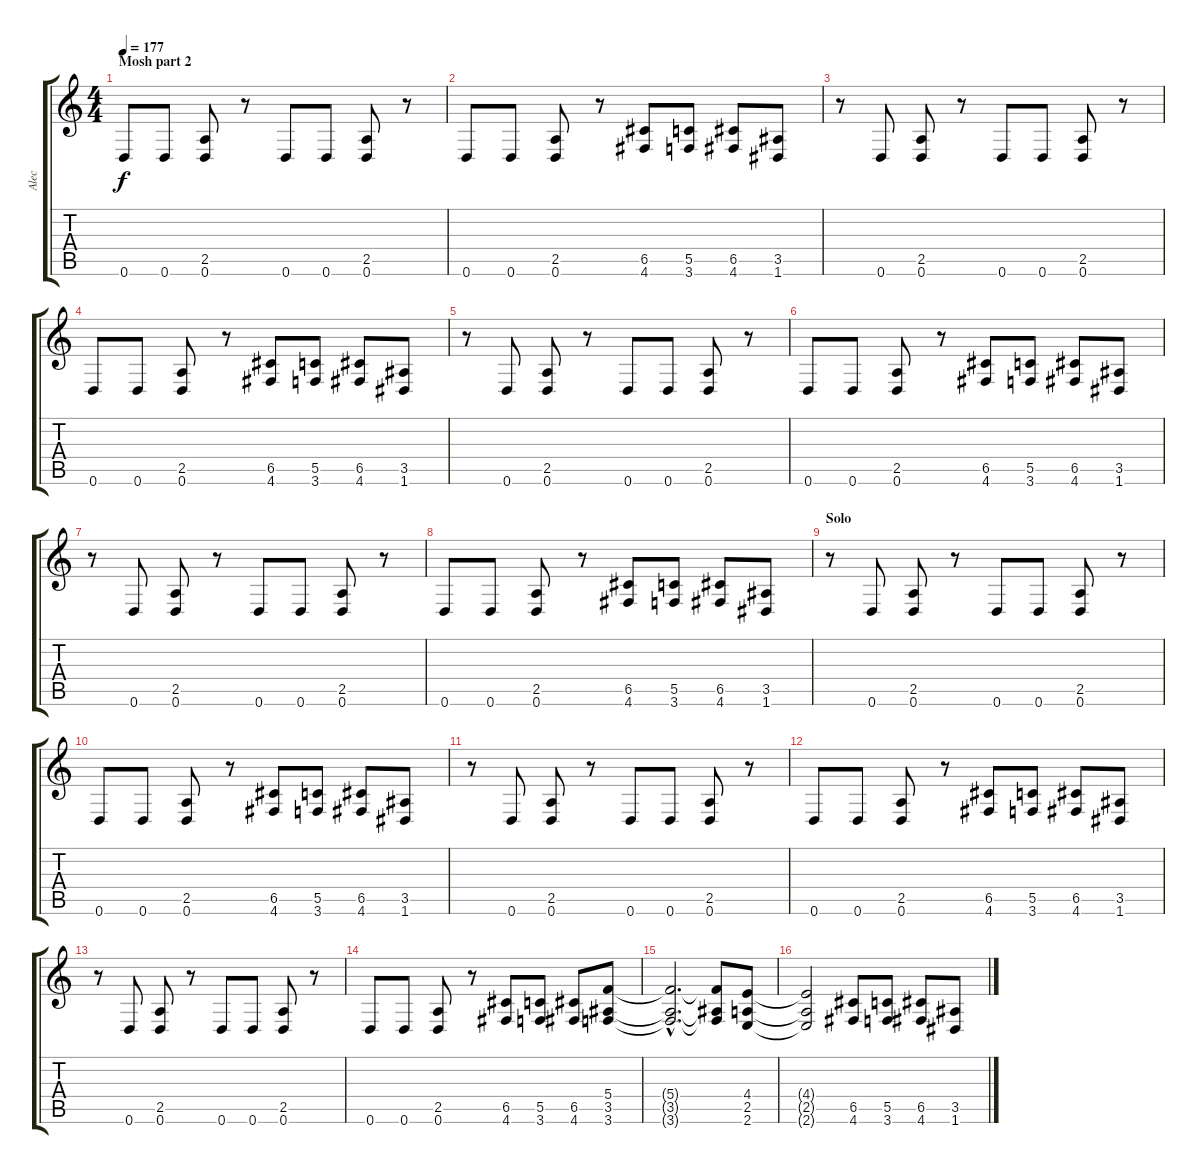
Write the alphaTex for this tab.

\track ("Alec" "Alec") {instrument distortionguitar}
\staff {score tabs}
\tuning (D4 A3 F3 C3 G2 D2) {hide}
\ts (4 4)
\section ("" "Mosh part 2")
\tempo 177
\clef g2
\ks c
0.6.8{dy f} 0.6.8 (2.5 0.6).8 r.8 0.6.8 0.6.8 (2.5 0.6).8 r.8 |
0.6.8 0.6.8 (2.5 0.6).8 r.8 (6.5 4.6).8 (5.5 3.6).8 (6.5 4.6).8 (3.5 1.6).8 |
r.8 0.6.8 (2.5 0.6).8 r.8 0.6.8 0.6.8 (2.5 0.6).8 r.8 |
0.6.8 0.6.8 (2.5 0.6).8 r.8 (6.5 4.6).8 (5.5 3.6).8 (6.5 4.6).8 (3.5 1.6).8 |
r.8 0.6.8 (2.5 0.6).8 r.8 0.6.8 0.6.8 (2.5 0.6).8 r.8 |
0.6.8 0.6.8 (2.5 0.6).8 r.8 (6.5 4.6).8 (5.5 3.6).8 (6.5 4.6).8 (3.5 1.6).8 |
r.8 0.6.8 (2.5 0.6).8 r.8 0.6.8 0.6.8 (2.5 0.6).8 r.8 |
0.6.8 0.6.8 (2.5 0.6).8 r.8 (6.5 4.6).8 (5.5 3.6).8 (6.5 4.6).8 (3.5 1.6).8 |
\section ("" "Solo")
r.8 0.6.8 (2.5 0.6).8 r.8 0.6.8 0.6.8 (2.5 0.6).8 r.8 |
0.6.8 0.6.8 (2.5 0.6).8 r.8 (6.5 4.6).8 (5.5 3.6).8 (6.5 4.6).8 (3.5 1.6).8 |
r.8 0.6.8 (2.5 0.6).8 r.8 0.6.8 0.6.8 (2.5 0.6).8 r.8 |
0.6.8 0.6.8 (2.5 0.6).8 r.8 (6.5 4.6).8 (5.5 3.6).8 (6.5 4.6).8 (3.5 1.6).8 |
r.8 0.6.8 (2.5 0.6).8 r.8 0.6.8 0.6.8 (2.5 0.6).8 r.8 |
0.6.8 0.6.8 (2.5 0.6).8 r.8 (6.5 4.6).8 (5.5 3.6).8 (6.5 4.6).8 (5.4 3.5 3.6).8 |
(5.4{hac t} 3.5{hac t} 3.6{hac t}).2{d} (5.4{t} 3.5{t} 3.6{t}).8 (4.4 2.5 2.6).8 |
(4.4{t} 2.5{t} 2.6{t}).2 (6.5 4.6).8 (5.5 3.6).8 (6.5 4.6).8 (3.5 1.6).8
